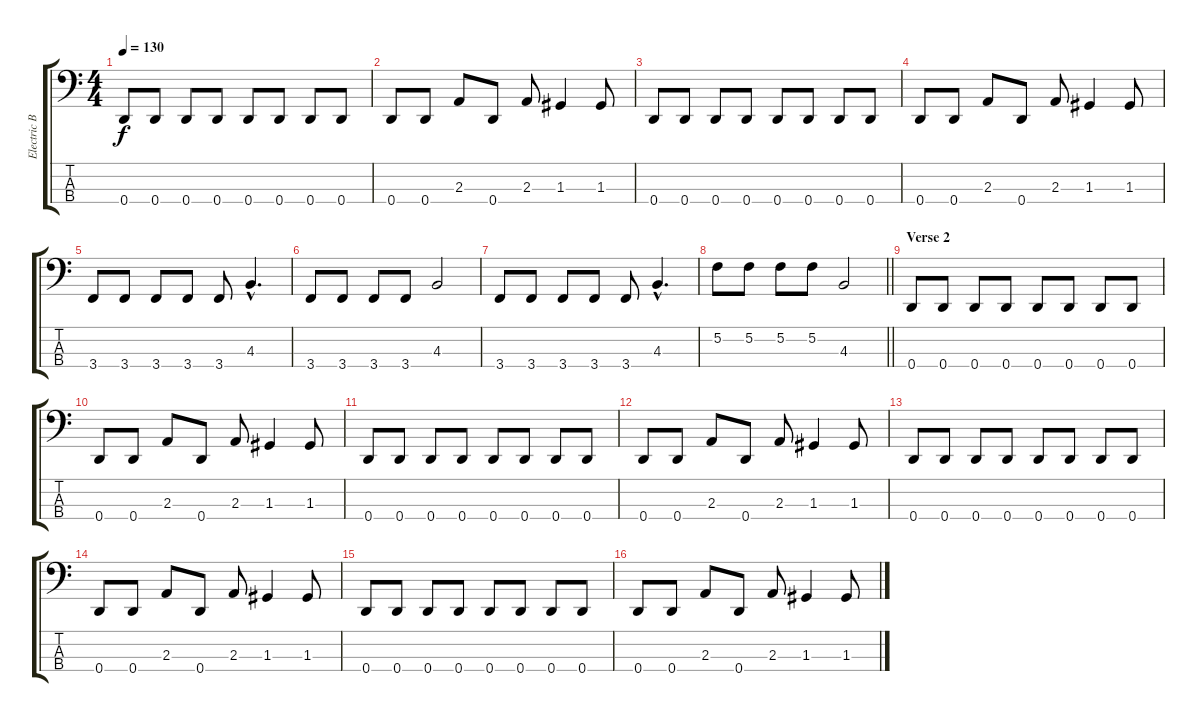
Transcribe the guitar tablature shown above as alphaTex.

\track ("Electric Bass" "Electric B") {instrument electricbasspick}
\staff {score tabs}
\tuning (F2 C2 G1 D1) {hide}
\ts (4 4)
\tempo 130
\clef f4
\ks c
0.4.8{dy f} 0.4.8 0.4.8 0.4.8 0.4.8 0.4.8 0.4.8 0.4.8 |
0.4.8 0.4.8 2.3.8 0.4.8 2.3.8 1.3.4 1.3.8 |
0.4.8 0.4.8 0.4.8 0.4.8 0.4.8 0.4.8 0.4.8 0.4.8 |
0.4.8 0.4.8 2.3.8 0.4.8 2.3.8 1.3.4 1.3.8 |
3.4.8 3.4.8 3.4.8 3.4.8 3.4.8 4.3{hac}.4{d} |
3.4.8 3.4.8 3.4.8 3.4.8 4.3.2 |
3.4.8 3.4.8 3.4.8 3.4.8 3.4.8 4.3{hac}.4{d} |
\barLineRight lightlight
5.2.8 5.2.8 5.2.8 5.2.8 4.3.2 |
\section ("" "Verse 2")
0.4.8 0.4.8 0.4.8 0.4.8 0.4.8 0.4.8 0.4.8 0.4.8 |
0.4.8 0.4.8 2.3.8 0.4.8 2.3.8 1.3.4 1.3.8 |
0.4.8 0.4.8 0.4.8 0.4.8 0.4.8 0.4.8 0.4.8 0.4.8 |
0.4.8 0.4.8 2.3.8 0.4.8 2.3.8 1.3.4 1.3.8 |
0.4.8 0.4.8 0.4.8 0.4.8 0.4.8 0.4.8 0.4.8 0.4.8 |
0.4.8 0.4.8 2.3.8 0.4.8 2.3.8 1.3.4 1.3.8 |
0.4.8 0.4.8 0.4.8 0.4.8 0.4.8 0.4.8 0.4.8 0.4.8 |
0.4.8 0.4.8 2.3.8 0.4.8 2.3.8 1.3.4 1.3.8
